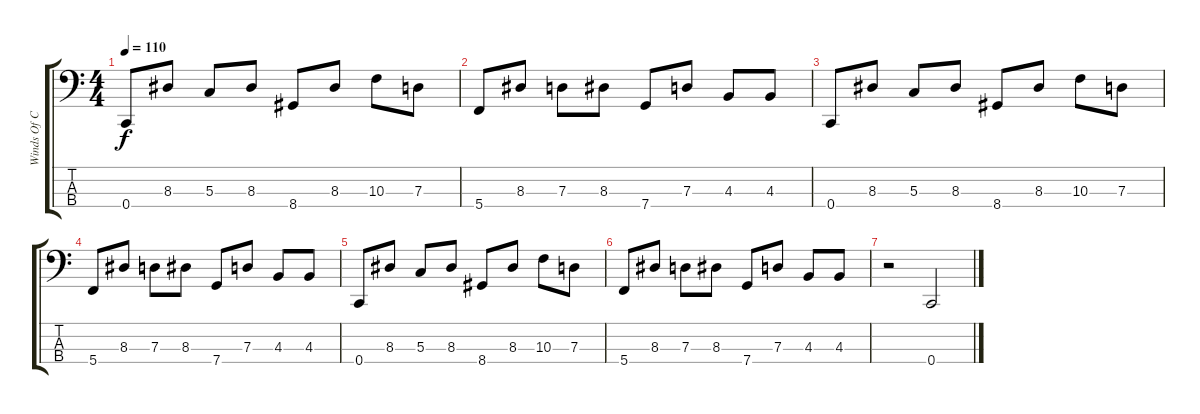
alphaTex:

\track ("Winds Of Connor" "Winds Of C") {instrument electricbassfinger}
\staff {score tabs}
\tuning (F2 C2 G1 C1) {hide}
\ts (4 4)
\tempo 110
\clef f4
\ks c
0.4.8{dy f} 8.3.8 5.3.8 8.3.8 8.4.8 8.3.8 10.3.8 7.3.8 |
5.4.8 8.3.8 7.3.8 8.3.8 7.4.8 7.3.8 4.3.8 4.3.8 |
0.4.8 8.3.8 5.3.8 8.3.8 8.4.8 8.3.8 10.3.8 7.3.8 |
5.4.8 8.3.8 7.3.8 8.3.8 7.4.8 7.3.8 4.3.8 4.3.8 |
0.4.8 8.3.8 5.3.8 8.3.8 8.4.8 8.3.8 10.3.8 7.3.8 |
5.4.8 8.3.8 7.3.8 8.3.8 7.4.8 7.3.8 4.3.8 4.3.8 |
r.2 0.4.2
